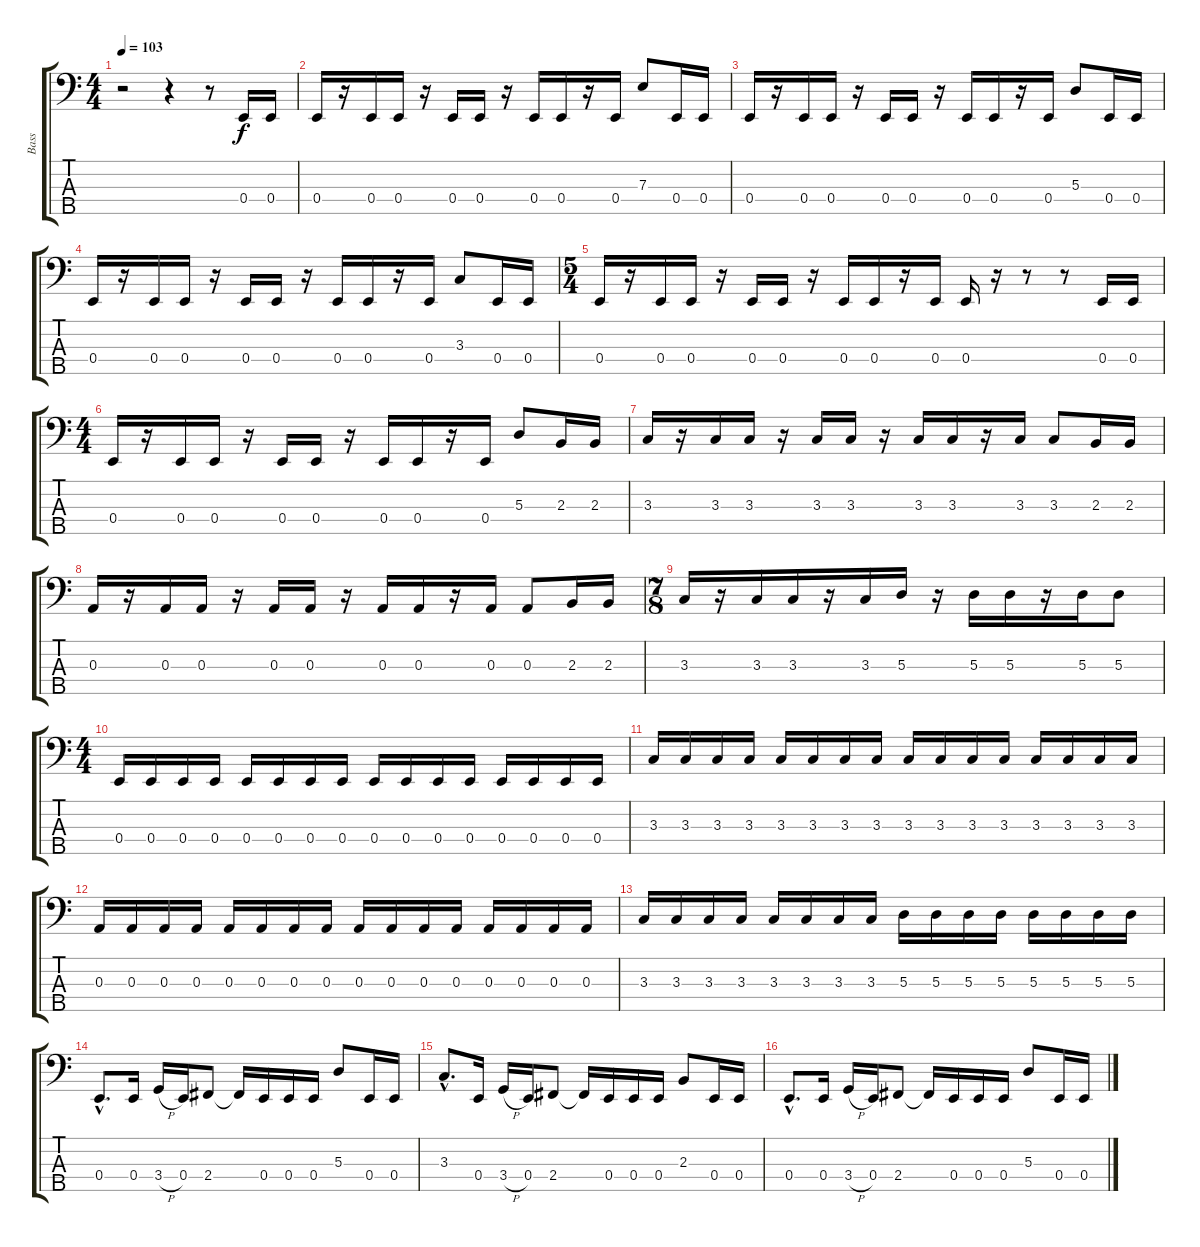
\track ("Bass" "Bass") {instrument electricbasspick}
\staff {score tabs}
\tuning (G2 D2 A1 E1 B0) {hide}
\ts (4 4)
\tempo 103
\clef f4
\ks c
r.2{dy f instrument electricbasspick} r.4 r.8 0.4.16 0.4.16 |
0.4.16 r.16 0.4.16 0.4.16 r.16 0.4.16 0.4.16 r.16 0.4.16 0.4.16 r.16 0.4.16 7.3.8 0.4.16 0.4.16 |
0.4.16 r.16 0.4.16 0.4.16 r.16 0.4.16 0.4.16 r.16 0.4.16 0.4.16 r.16 0.4.16 5.3.8 0.4.16 0.4.16 |
0.4.16 r.16 0.4.16 0.4.16 r.16 0.4.16 0.4.16 r.16 0.4.16 0.4.16 r.16 0.4.16 3.3.8 0.4.16 0.4.16 |
\ts (5 4)
0.4.16 r.16 0.4.16 0.4.16 r.16 0.4.16 0.4.16 r.16 0.4.16 0.4.16 r.16 0.4.16 0.4.16 r.16 r.8 r.8 0.4.16 0.4.16 |
\ts (4 4)
0.4.16 r.16 0.4.16 0.4.16 r.16 0.4.16 0.4.16 r.16 0.4.16 0.4.16 r.16 0.4.16 5.3.8 2.3.16 2.3.16 |
3.3.16 r.16 3.3.16 3.3.16 r.16 3.3.16 3.3.16 r.16 3.3.16 3.3.16 r.16 3.3.16 3.3.8 2.3.16 2.3.16 |
0.3.16 r.16 0.3.16 0.3.16 r.16 0.3.16 0.3.16 r.16 0.3.16 0.3.16 r.16 0.3.16 0.3.8 2.3.16 2.3.16 |
\ts (7 8)
3.3.16 r.16 3.3.16 3.3.16 r.16 3.3.16 5.3.16 r.16 5.3.16 5.3.16 r.16 5.3.16 5.3.8 |
\ts (4 4)
0.4.16 0.4.16 0.4.16 0.4.16 0.4.16 0.4.16 0.4.16 0.4.16 0.4.16 0.4.16 0.4.16 0.4.16 0.4.16 0.4.16 0.4.16 0.4.16 |
3.3.16 3.3.16 3.3.16 3.3.16 3.3.16 3.3.16 3.3.16 3.3.16 3.3.16 3.3.16 3.3.16 3.3.16 3.3.16 3.3.16 3.3.16 3.3.16 |
0.3.16 0.3.16 0.3.16 0.3.16 0.3.16 0.3.16 0.3.16 0.3.16 0.3.16 0.3.16 0.3.16 0.3.16 0.3.16 0.3.16 0.3.16 0.3.16 |
3.3.16 3.3.16 3.3.16 3.3.16 3.3.16 3.3.16 3.3.16 3.3.16 5.3.16 5.3.16 5.3.16 5.3.16 5.3.16 5.3.16 5.3.16 5.3.16 |
0.4{hac}.8{d} 0.4.16 3.4{h}.16 0.4.16 2.4.8 2.4{t}.16 0.4.16 0.4.16 0.4.16 5.3.8 0.4.16 0.4.16 |
3.3{hac}.8{d} 0.4.16 3.4{h}.16 0.4.16 2.4.8 2.4{t}.16 0.4.16 0.4.16 0.4.16 2.3.8 0.4.16 0.4.16 |
0.4{hac}.8{d} 0.4.16 3.4{h}.16 0.4.16 2.4.8 2.4{t}.16 0.4.16 0.4.16 0.4.16 5.3.8 0.4.16 0.4.16
